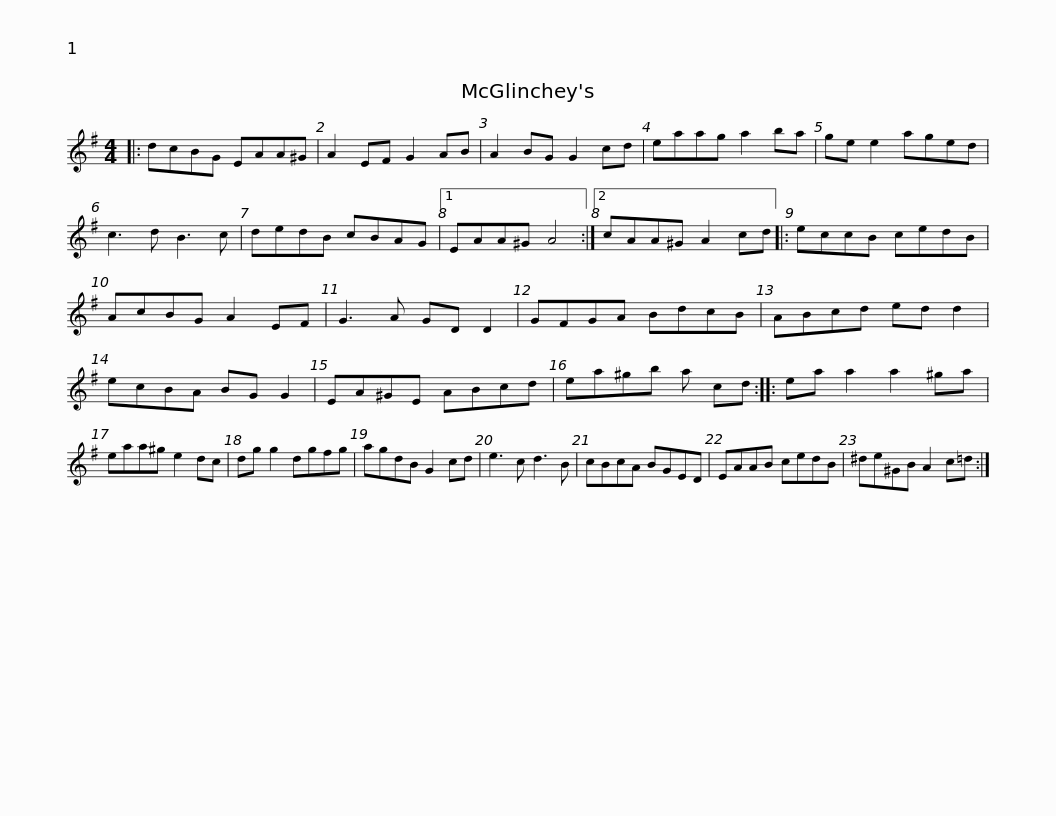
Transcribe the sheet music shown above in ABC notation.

X:1
L:1/8
M:4/4
I:linebreak $
K:G
V:1 treble
V:1
|: dcBG EAA^G | A2 EF G2 AB | A2 BG G2 cd | eaag a2 ba | ge e2 aged | %5
 c3 d B3 c |$ dedB cBAG |1 EAA^G A4 :|2 cAA^G A2 cd |: eccB cedB | %10
 AcBG A2 EF | G3 A GD D2 |$ GFGA BdcB | ABcd ed d2 | ecBA BG G2 | %15
 EA^GE ABcd | ea^gb a cd ::$ ea a2 a2 ^ga | eaa^g e2 dc | dg g2 dgfg | %20
 agdB G2 cd | e3 c d3 B | cBcA BGED |$ EAAB cedB | ^de^GB A2 c=d :| %25
